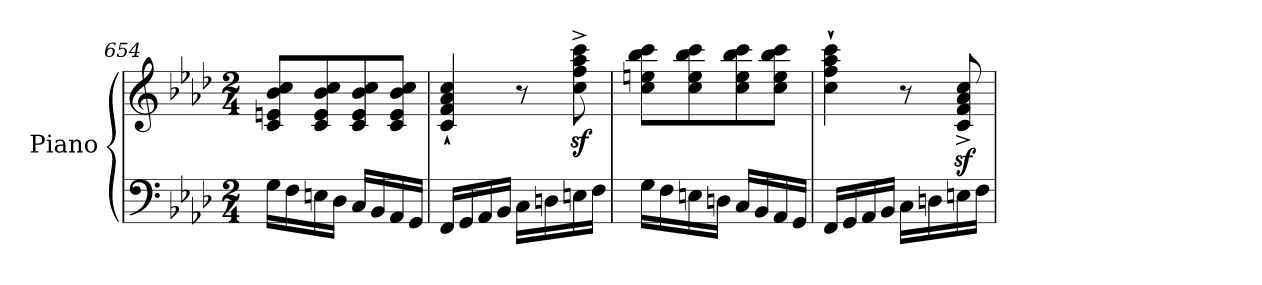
**kern	**kern
*part1	*part1
*staff2	*staff1
*I"Piano	*
*I'Pno.	*
*clefF4	*clefG2
*k[b-e-a-d-]	*k[b-e-a-d-]
*M2/4	*M2/4
=654	=654
16G\LL	8c/ 8en/ 8b-/ 8cc/L
16F\	.
16En\	8c/ 8e/ 8b-/ 8cc/
16D-\JJ	.
16C/LL	8c/ 8e/ 8b-/ 8cc/
16BB-/	.
16AA-/	8c/ 8e/ 8b-/ 8cc/J
16GG/JJ	.
=655	=655
16FF/LL	4c/` 4f/` 4a-/` 4cc/`
16GG/	.
16AA-/	.
16BB-/JJ	.
16C\LL	8r
16Dn\	.
16En\	8cc\z<^ 8ff\z<^ 8aa-\z<^ 8ccc\z<^
16F\JJ	.
=656	=656
16G\LL	8cc\ 8een\ 8bb-\ 8ccc\L
16F\	.
16En\	8cc\ 8ee\ 8bb-\ 8ccc\
16Dn\JJ	.
16C/LL	8cc\ 8ee\ 8bb-\ 8ccc\
16BB-/	.
16AA-/	8cc\ 8ee\ 8bb-\ 8ccc\J
16GG/JJ	.
=657	=657
16FF/LL	4cc\` 4ff\` 4aa-\` 4ccc\`
16GG/	.
16AA-/	.
16BB-/JJ	.
16C\LL	8r
16Dn\	.
16En\	8c/z<^ 8f/z<^ 8a-/z<^ 8cc/z<^
16F\JJ	.
=	=
*-	*-
